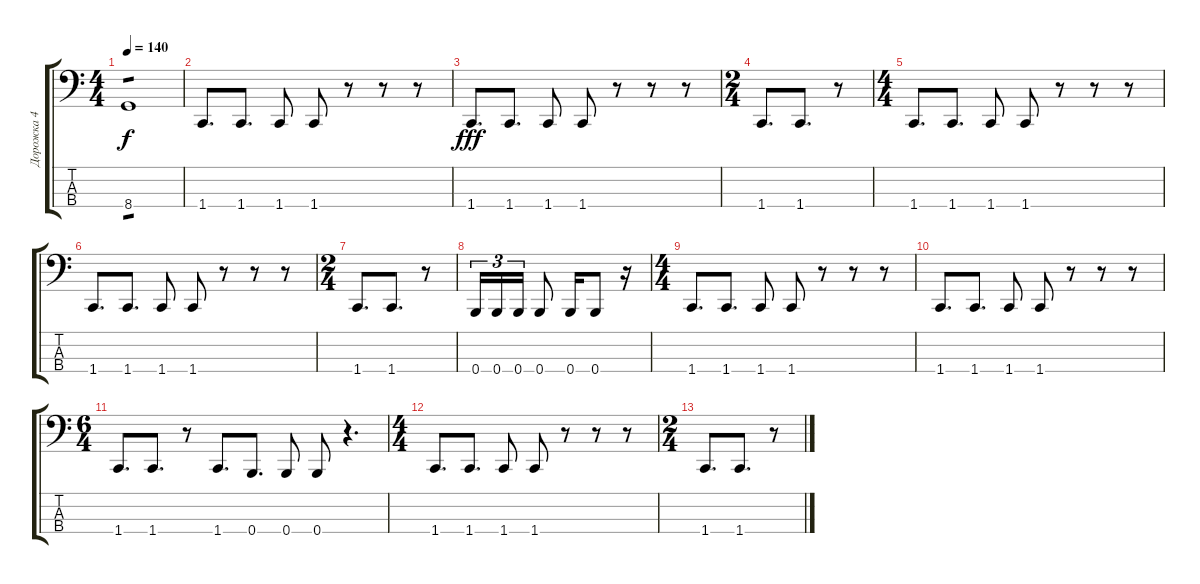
\track ("Дорожка 4" "Дорожка 4") {instrument electricbassfinger}
\staff {score tabs}
\tuning (E2 B1 Gb1 B0) {hide}
\ts (4 4)
\tempo 140
\clef f4
\ks c
8.4.1{tp 1 dy f} |
1.4.8{d} 1.4.8{d} 1.4.8 1.4.8 r.8 r.8 r.8 |
1.4.8{d dy fff} 1.4.8{d} 1.4.8 1.4.8 r.8 r.8 r.8 |
\ts (2 4)
1.4.8{d} 1.4.8{d} r.8 |
\ts (4 4)
1.4.8{d} 1.4.8{d} 1.4.8 1.4.8 r.8 r.8 r.8 |
1.4.8{d} 1.4.8{d} 1.4.8 1.4.8 r.8 r.8 r.8 |
\ts (2 4)
1.4.8{d} 1.4.8{d} r.8 |
0.4.16{tu (3 2)} 0.4.16{tu (3 2)} 0.4.16{tu (3 2)} 0.4.8 0.4.16 0.4.8 r.16 |
\ts (4 4)
1.4.8{d} 1.4.8{d} 1.4.8 1.4.8 r.8 r.8 r.8 |
1.4.8{d} 1.4.8{d} 1.4.8 1.4.8 r.8 r.8 r.8 |
\ts (6 4)
1.4.8{d} 1.4.8{d} r.8 1.4.8{d} 0.4.8{d} 0.4.8 0.4.8 r.4{d} |
\ts (4 4)
1.4.8{d} 1.4.8{d} 1.4.8 1.4.8 r.8 r.8 r.8 |
\ts (2 4)
1.4.8{d} 1.4.8{d} r.8
